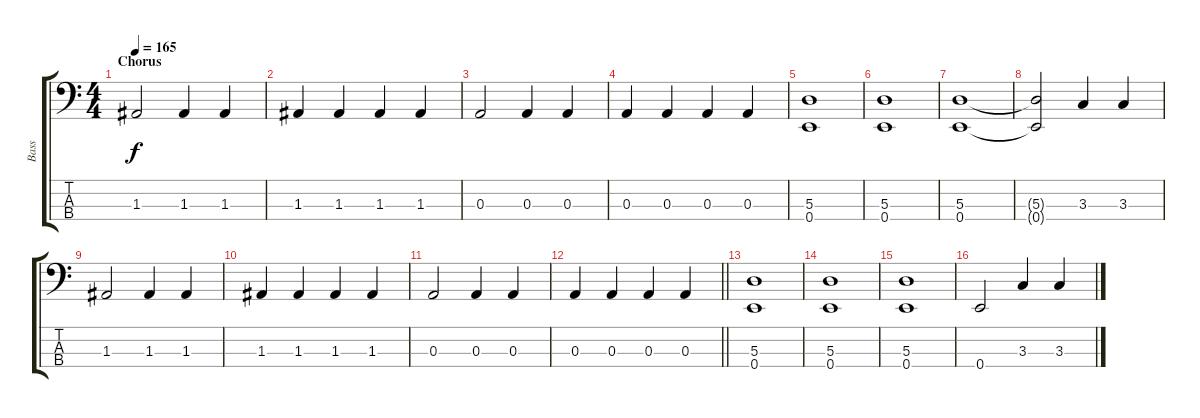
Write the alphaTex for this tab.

\track ("Bass" "Bass") {instrument electricbassfinger}
\staff {score tabs}
\tuning (G2 D2 A1 E1) {hide}
\ts (4 4)
\section ("" "Chorus")
\tempo 165
\clef f4
\ks c
1.3.2{dy f} 1.3.4 1.3.4 |
1.3.4 1.3.4 1.3.4 1.3.4 |
0.3.2 0.3.4 0.3.4 |
0.3.4 0.3.4 0.3.4 0.3.4 |
(5.3 0.4).1 |
(5.3 0.4).1 |
(5.3 0.4).1 |
(5.3{t} 0.4{t}).2 3.3.4 3.3.4 |
1.3.2 1.3.4 1.3.4 |
1.3.4 1.3.4 1.3.4 1.3.4 |
0.3.2 0.3.4 0.3.4 |
\barLineRight lightlight
0.3.4 0.3.4 0.3.4 0.3.4 |
(5.3 0.4).1 |
(5.3 0.4).1 |
(5.3 0.4).1 |
0.4.2 3.3.4 3.3.4
